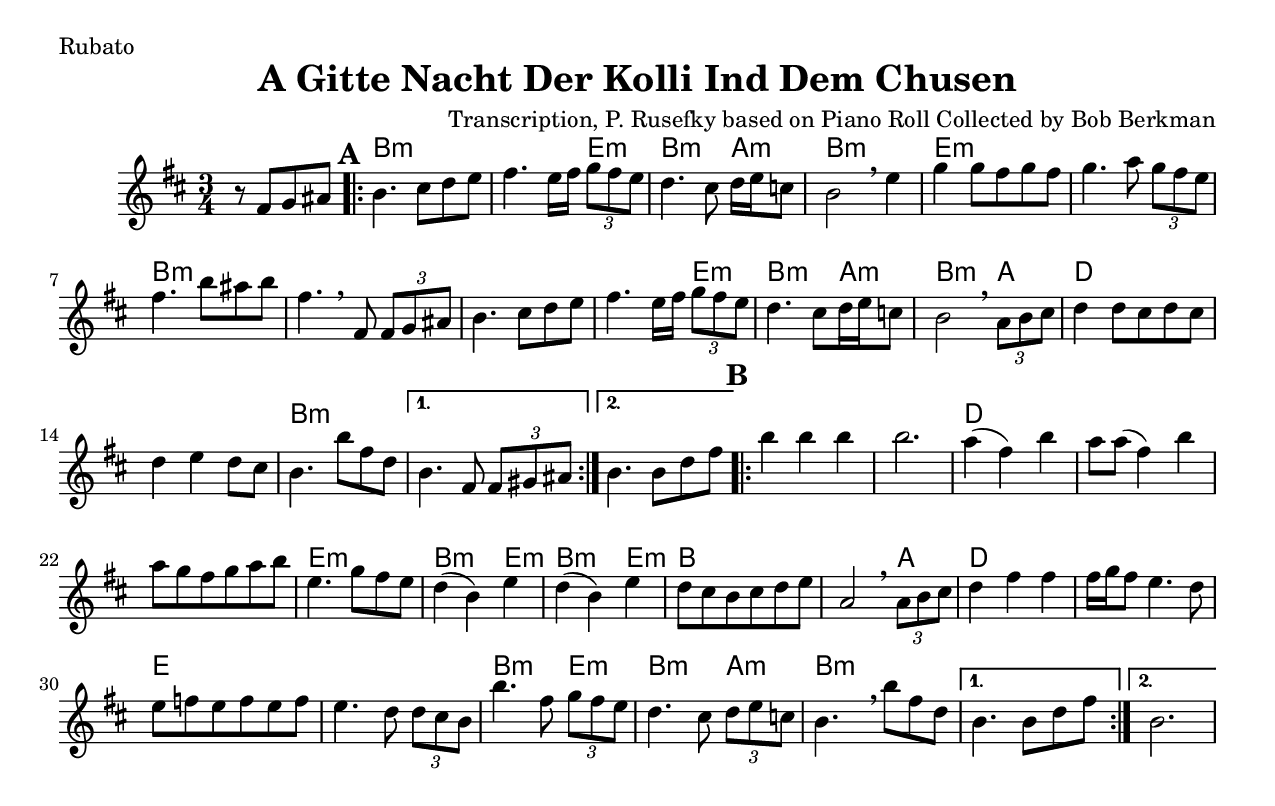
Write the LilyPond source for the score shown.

\version "2.18.0"
\include "english.ly"
\paper{
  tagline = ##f
  print-all-headers = ##t
  #(set-paper-size "letter")
}
date = #(strftime "%d-%m-%Y" (localtime (current-time)))

%\markup{ \italic{ " Updated " \date  }  }

\markup{Rubato }

%#################################### Melody ########################
melody = \relative c' {
  \clef treble
  \key b \minor
  \time 3/4
  \set Score.markFormatter = #format-mark-box-alphabet

  \partial 4*2 r8 fs8 g as   %lead in notes

  \repeat volta 2{
    \mark \default
    b4. cs8 d e
    fs4. e16 fs \tuplet 3/2{g8 fs e}|
    d4. cs8 d16 e c8
    b2\breathe e4|

    g4 g8 fs g fs
    g4. a8 \tuplet 3/2{g [fs e]}
    fs4. b8 as b
    fs4.\breathe fs,8 \tuplet 3/2{fs [g as]}|

    b4. cs8 d e
    fs4. e16 fs \tuplet3/2{g8 fs e}
    d4. cs8 [d16 e c8]|
    b2\breathe \tuplet3/2 {a8 b cs}

    d4 d8 cs d cs
    d4 e d8 cs|
    b4. b'8 fs d

  }
  \alternative {
    { b4. fs8 \tuplet 3/2{fs[gs as]}}
    { b4. b8 d fs}
  }


  \repeat volta 2{
    \mark \default
    b4  b b
    b2.
    a4(fs)b
    a8 a(fs4)b
    a8 g fs g a b|

    e,4. g8 fs e
    d4 (b)e
    d4 (b)e
    d8 cs b cs d e

    a,2\breathe \tuplet3/2{a8 b cs}|
    d4 fs fs|
    fs16 g fs8 e4. d8|
    e8 f e f e f|
    e4. d8 \tuplet3/2{d[cs b]}

    b'4. fs8 \tuplet3/2{g [fs e]}|
    d4. cs8 \tuplet3/2{d [e c]}
    b4.\breathe b'8 fs d

  }
  \alternative {
    {b4. b8 d fs }
    {b,2. }
  }

}
%################################# Lyrics #####################
%\addlyrics{  }
%################################# Chords #######################
harmonies = \chordmode {
  s2
  b4*5:m
  e4:m
  b4*2:m a4:m
  b4*3:m
  e4*6:m
  b4*11:m
  e4:m
  b4*2:m  a4:m
  b2:m a4
  d4*6
  b4*15:m
  %b
  d4*9
  e4*3:m
  b2:m e4:m
  b2:m e4:m
  b4*5
  a4
  d4*6
  e4*6
  b2:m e4:m
  b2:m a4:m
  b4:m

}

\score {
  <<
    \new ChordNames {
      \set chordChanges = ##t
      \harmonies
    }
    \new Staff
    \melody
  >>
  \header{
    title= "A Gitte Nacht Der Kolli Ind Dem Chusen"
    subtitle=""
    composer= ""
    instrument =""
    arranger= "Transcription, P. Rusefky based on Piano Roll Collected by Bob Berkman"
  }
  \layout{indent = 1.0\cm}
  \midi {
    \tempo 4 = 120

    % \midi { }
  }
}
%{
  % more verses:
  \markup{}
  \markup {
  \fill-line {
  \hspace #0.1 % distance from left margin
  \column {
  \line { "1."
  \column {
  ""
  }
  }
  \hspace #0.2 % vertical distance between verses
  \line { "2."
  \column {
  ""
  }
  }
  }
  \hspace #0.1  % horiz. distance between columns
  \column {
  \line { "3."
  \column {
  ""
  }
  }
  \hspace #0.2 % distance between verses
  \line { "4."
  \column {
  ""
  }
  }
  }
  \hspace #0.1 % distance to right margin
  }
  }

%}
